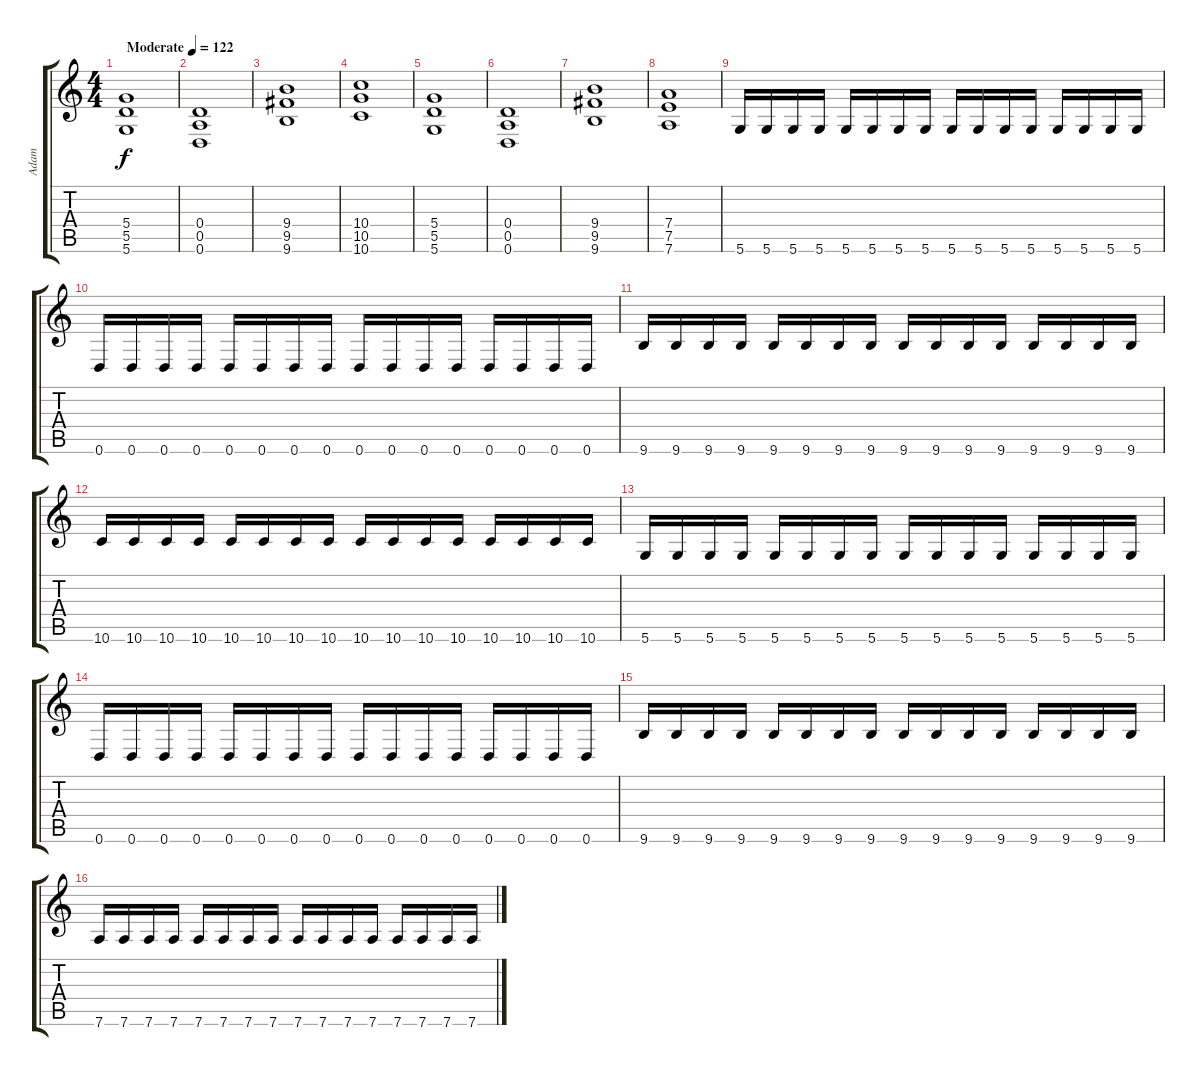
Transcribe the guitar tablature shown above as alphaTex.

\track ("Adam" "Adam") {instrument electricguitarjazz}
\staff {score tabs}
\tuning (E4 B3 G3 D3 A2 D2) {hide}
\ts (4 4)
\tempo (122 "Moderate")
\clef g2
\ks c
(5.4 5.5 5.6).1{dy f instrument distortionguitar} |
(0.4 0.5 0.6).1 |
(9.4 9.5 9.6).1 |
(10.4 10.5 10.6).1 |
(5.4 5.5 5.6).1 |
(0.4 0.5 0.6).1 |
(9.4 9.5 9.6).1 |
(7.4 7.5 7.6).1 |
5.6.16 5.6.16 5.6.16 5.6.16 5.6.16 5.6.16 5.6.16 5.6.16 5.6.16 5.6.16 5.6.16 5.6.16 5.6.16 5.6.16 5.6.16 5.6.16 |
0.6.16 0.6.16 0.6.16 0.6.16 0.6.16 0.6.16 0.6.16 0.6.16 0.6.16 0.6.16 0.6.16 0.6.16 0.6.16 0.6.16 0.6.16 0.6.16 |
9.6.16 9.6.16 9.6.16 9.6.16 9.6.16 9.6.16 9.6.16 9.6.16 9.6.16 9.6.16 9.6.16 9.6.16 9.6.16 9.6.16 9.6.16 9.6.16 |
10.6.16 10.6.16 10.6.16 10.6.16 10.6.16 10.6.16 10.6.16 10.6.16 10.6.16 10.6.16 10.6.16 10.6.16 10.6.16 10.6.16 10.6.16 10.6.16 |
5.6.16 5.6.16 5.6.16 5.6.16 5.6.16 5.6.16 5.6.16 5.6.16 5.6.16 5.6.16 5.6.16 5.6.16 5.6.16 5.6.16 5.6.16 5.6.16 |
0.6.16 0.6.16 0.6.16 0.6.16 0.6.16 0.6.16 0.6.16 0.6.16 0.6.16 0.6.16 0.6.16 0.6.16 0.6.16 0.6.16 0.6.16 0.6.16 |
9.6.16 9.6.16 9.6.16 9.6.16 9.6.16 9.6.16 9.6.16 9.6.16 9.6.16 9.6.16 9.6.16 9.6.16 9.6.16 9.6.16 9.6.16 9.6.16 |
7.6.16 7.6.16 7.6.16 7.6.16 7.6.16 7.6.16 7.6.16 7.6.16 7.6.16 7.6.16 7.6.16 7.6.16 7.6.16 7.6.16 7.6.16 7.6.16
